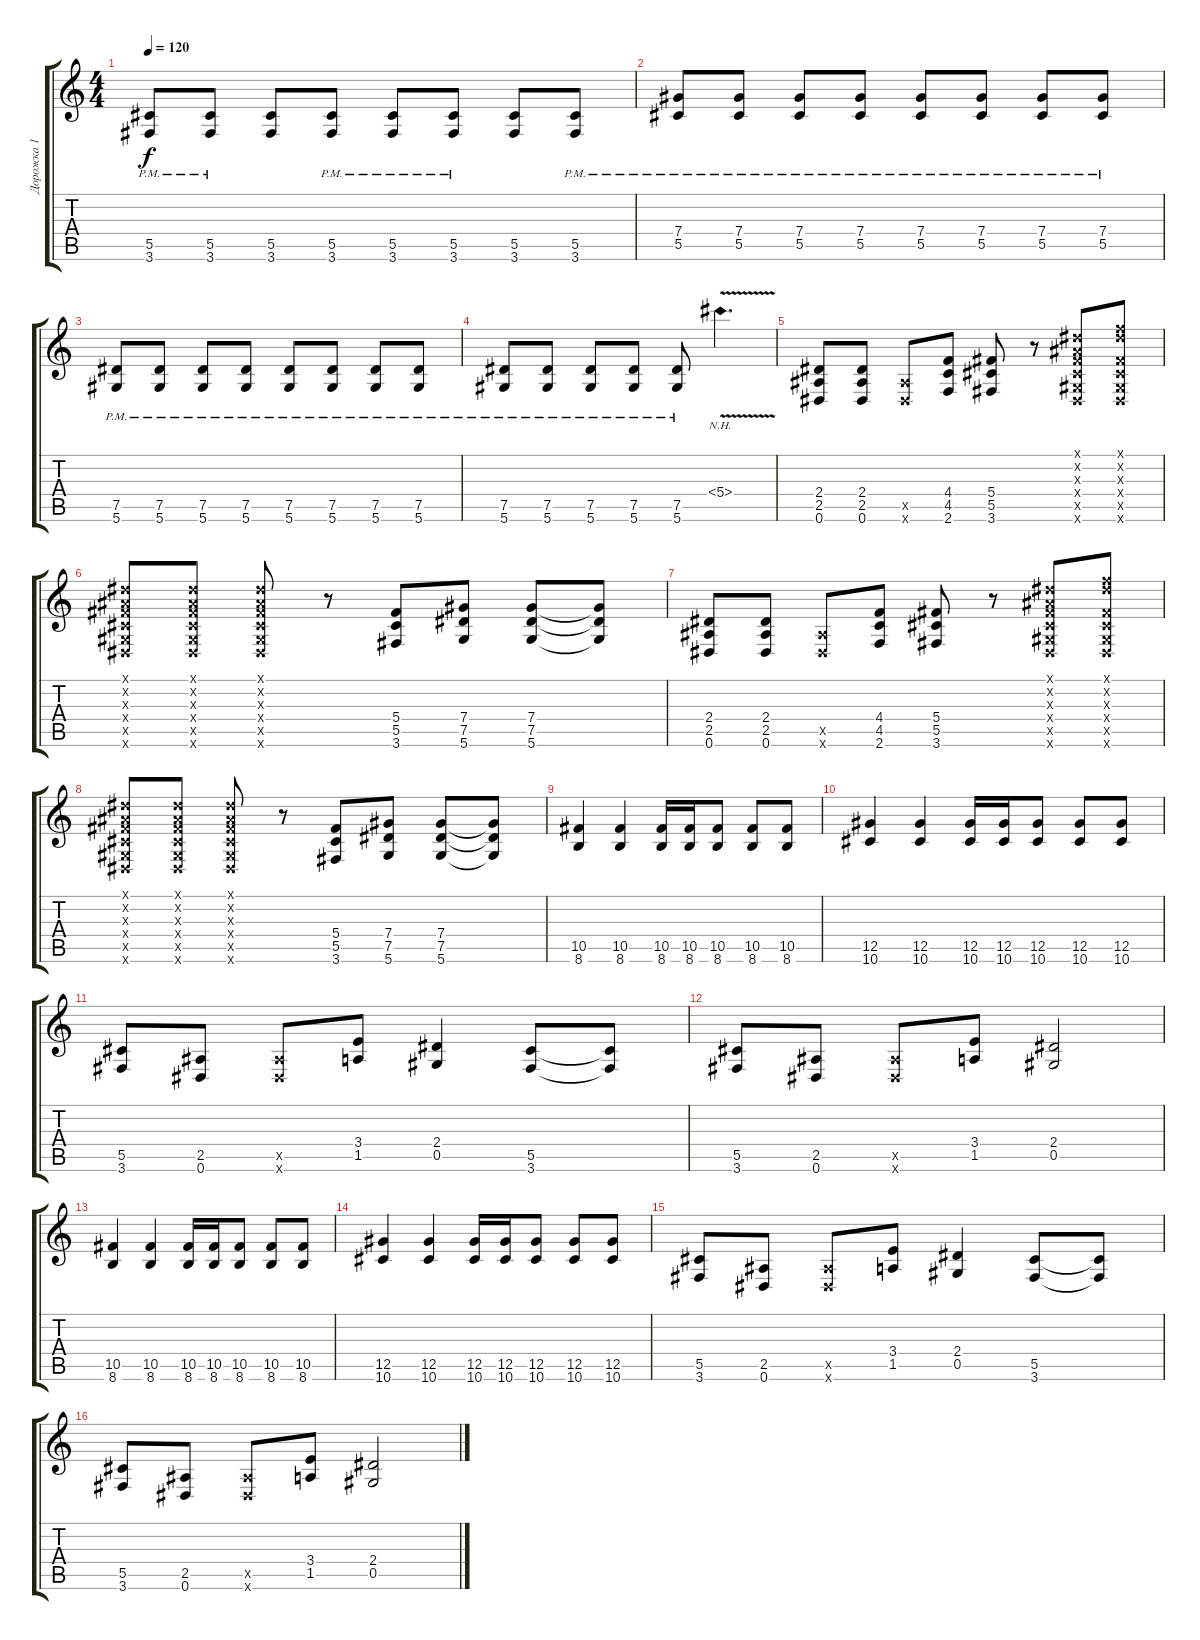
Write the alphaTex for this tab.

\track ("Дорожка 1" "Дорожка 1") {instrument distortionguitar}
\staff {score tabs}
\tuning (Eb4 Bb3 Gb3 Db3 Ab2 Eb2) {hide}
\ts (4 4)
\tempo 120
\clef g2
\ks c
(5.5{pm} 3.6{pm}).8{dy f} (5.5{pm} 3.6{pm}).8 (5.5 3.6).8 (5.5{pm} 3.6{pm}).8 (5.5{pm} 3.6{pm}).8 (5.5{pm} 3.6{pm}).8 (5.5 3.6).8 (5.5{pm} 3.6{pm}).8 |
(7.4{pm} 5.5{pm}).8 (7.4{pm} 5.5{pm}).8 (7.4{pm} 5.5{pm}).8 (7.4{pm} 5.5{pm}).8 (7.4{pm} 5.5{pm}).8 (7.4{pm} 5.5{pm}).8 (7.4{pm} 5.5{pm}).8 (7.4{pm} 5.5{pm}).8 |
(7.5{pm} 5.6{pm}).8 (7.5{pm} 5.6{pm}).8 (7.5{pm} 5.6{pm}).8 (7.5{pm} 5.6{pm}).8 (7.5{pm} 5.6{pm}).8 (7.5{pm} 5.6{pm}).8 (7.5{pm} 5.6{pm}).8 (7.5{pm} 5.6{pm}).8 |
(7.5{pm} 5.6{pm}).8 (7.5{pm} 5.6{pm}).8 (7.5{pm} 5.6{pm}).8 (7.5{pm} 5.6{pm}).8 (7.5{pm} 5.6{pm}).8 5.4{nh v}.4{d} |
(2.4 2.5 0.6).8 (2.4 2.5 0.6).8 (2.5{x} 0.6{x}).8 (4.4 4.5 2.6).8 (5.4 5.5 3.6).8 r.8 (0.1{x} 0.2{x} 0.3{x} 0.4{x} 0.5{x} 0.6{x}).8 (0.1{x} 7.2{x} 0.3{x} 0.4{x} 0.5{x} 0.6{x}).8 |
(0.1{x} 0.2{x} 0.3{x} 0.4{x} 0.5{x} 0.6{x}).8 (0.1{x} 0.2{x} 0.3{x} 0.4{x} 0.5{x} 0.6{x}).8 (0.1{x} 0.2{x} 0.3{x} 0.4{x} 0.5{x} 0.6{x}).8 r.8 (5.4 5.5 3.6).8 (7.4 7.5 5.6).8 (7.4 7.5 5.6).8 (7.4{t} 7.5{t} 5.6{t}).8 |
(2.4 2.5 0.6).8 (2.4 2.5 0.6).8 (2.5{x} 0.6{x}).8 (4.4 4.5 2.6).8 (5.4 5.5 3.6).8 r.8 (0.1{x} 0.2{x} 0.3{x} 0.4{x} 0.5{x} 0.6{x}).8 (0.1{x} 7.2{x} 0.3{x} 0.4{x} 0.5{x} 0.6{x}).8 |
(0.1{x} 0.2{x} 0.3{x} 0.4{x} 0.5{x} 0.6{x}).8 (0.1{x} 0.2{x} 0.3{x} 0.4{x} 0.5{x} 0.6{x}).8 (0.1{x} 0.2{x} 0.3{x} 0.4{x} 0.5{x} 0.6{x}).8 r.8 (5.4 5.5 3.6).8 (7.4 7.5 5.6).8 (7.4 7.5 5.6).8 (7.4{t} 7.5{t} 5.6{t}).8 |
(10.5 8.6).4{instrument distortionguitar} (10.5 8.6).4 (10.5 8.6).16 (10.5 8.6).16 (10.5 8.6).8 (10.5 8.6).8 (10.5 8.6).8 |
(12.5 10.6).4 (12.5 10.6).4 (12.5 10.6).16 (12.5 10.6).16 (12.5 10.6).8 (12.5 10.6).8 (12.5 10.6).8 |
(5.5 3.6).8 (2.5 0.6).8 (2.5{x} 0.6{x}).8 (3.4 1.5).8 (2.4 0.5).4 (5.5 3.6).8 (5.5{t} 3.6{t}).8 |
(5.5 3.6).8 (2.5 0.6).8 (2.5{x} 0.6{x}).8 (3.4 1.5).8 (2.4 0.5).2 |
(10.5 8.6).4{instrument distortionguitar} (10.5 8.6).4 (10.5 8.6).16 (10.5 8.6).16 (10.5 8.6).8 (10.5 8.6).8 (10.5 8.6).8 |
(12.5 10.6).4 (12.5 10.6).4 (12.5 10.6).16 (12.5 10.6).16 (12.5 10.6).8 (12.5 10.6).8 (12.5 10.6).8 |
(5.5 3.6).8 (2.5 0.6).8 (2.5{x} 0.6{x}).8 (3.4 1.5).8 (2.4 0.5).4 (5.5 3.6).8 (5.5{t} 3.6{t}).8 |
(5.5 3.6).8 (2.5 0.6).8 (2.5{x} 0.6{x}).8 (3.4 1.5).8 (2.4 0.5).2
